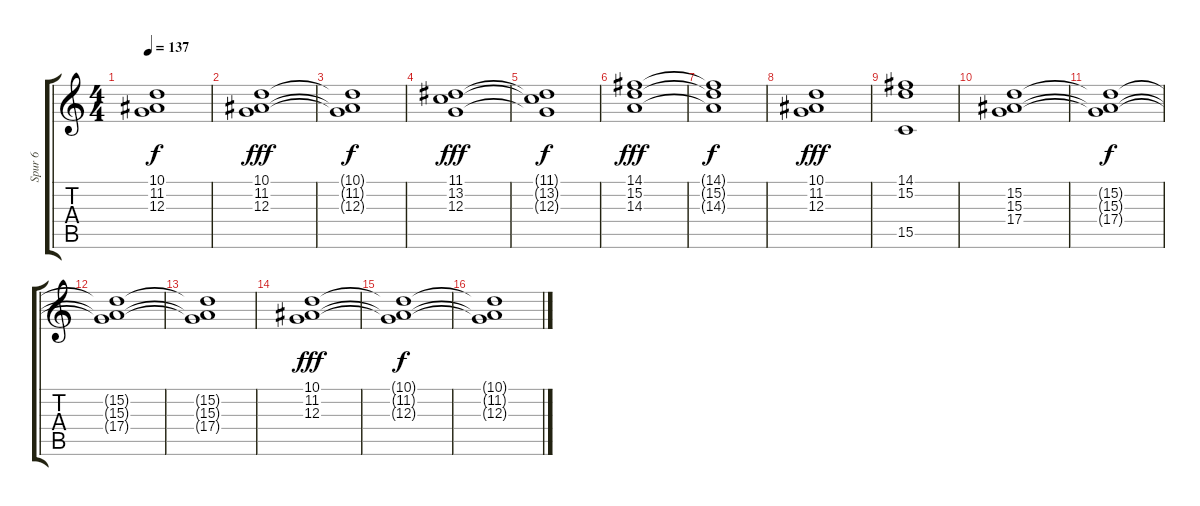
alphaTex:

\track ("Spur 6" "Spur 6") {instrument rockorgan}
\staff {score tabs}
\tuning (E4 B3 G3 D3 A2 E2) {hide}
\ts (4 4)
\tempo 137
\clef g2
\ks c
(10.1{t} 11.2{t} 12.3{t}).1{dy f} |
(10.1 11.2 12.3).1{dy fff} |
(10.1{t} 11.2{t} 12.3{t}).1{dy f} |
(11.1 13.2 12.3).1{dy fff} |
(11.1{t} 13.2{t} 12.3{t}).1{dy f} |
(14.1 15.2 14.3).1{dy fff} |
(14.1{t} 15.2{t} 14.3{t}).1{dy f} |
(10.1 11.2 12.3).1{dy fff} |
(14.1 15.2 15.5).1 |
(15.2 15.3 17.4).1 |
(15.2{t} 15.3{t} 17.4{t}).1{dy f} |
(15.2{t} 15.3{t} 17.4{t}).1 |
(15.2{t} 15.3{t} 17.4{t}).1 |
(10.1 11.2 12.3).1{dy fff} |
(10.1{t} 11.2{t} 12.3{t}).1{dy f} |
(10.1{t} 11.2{t} 12.3{t}).1
